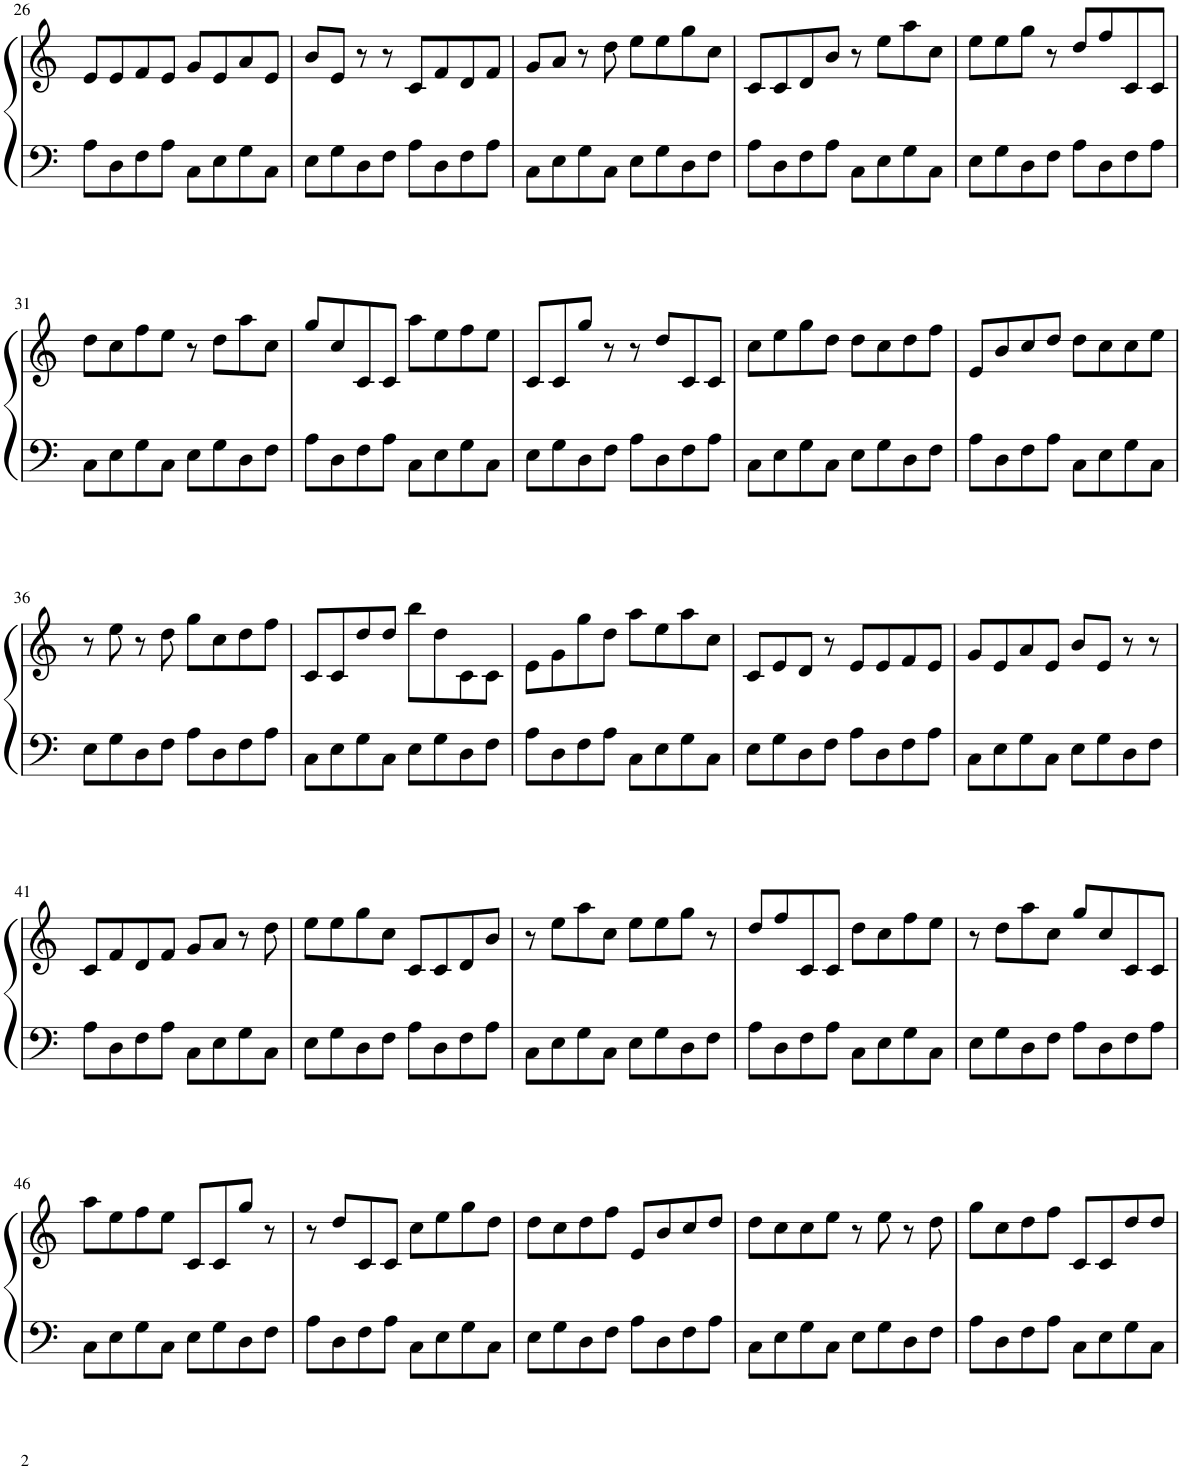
**kern	**kern
*part1	*part1
*staff2	*staff1
*I"Piano	*
*I'Pno.	*
!!LO:PB:g=z
*clefF4	*clefG2
*k[]	*k[]
*M4/4	*M4/4
=26	=26
8A\L	8e/L
8D\	8e/
8F\	8f/
8A\J	8e/J
8C\L	8g/L
8E\	8e/
8G\	8a/
8C\J	8e/J
=27	=27
8E\L	8b/L
8G\	8e/J
8D\	8r
8F\J	8r
8A\L	8c/L
8D\	8f/
8F\	8d/
8A\J	8f/J
=28	=28
8C\L	8g/L
8E\	8a/J
8G\	8r
8C\J	8dd\
8E\L	8ee\L
8G\	8ee\
8D\	8gg\
8F\J	8cc\J
=29	=29
8A\L	8c/L
8D\	8c/
8F\	8d/
8A\J	8b/J
8C\L	8r
8E\	8ee\L
8G\	8aa\
8C\J	8cc\J
=30	=30
8E\L	8ee\L
8G\	8ee\
8D\	8gg\J
8F\J	8r
8A\L	8dd/L
8D\	8ff/
8F\	8c/
8A\J	8c/J
!!LO:LB:g=z
=31	=31
8C\L	8dd\L
8E\	8cc\
8G\	8ff\
8C\J	8ee\J
8E\L	8r
8G\	8dd\L
8D\	8aa\
8F\J	8cc\J
=32	=32
8A\L	8gg/L
8D\	8cc/
8F\	8c/
8A\J	8c/J
8C\L	8aa\L
8E\	8ee\
8G\	8ff\
8C\J	8ee\J
=33	=33
8E\L	8c/L
8G\	8c/
8D\	8gg/J
8F\J	8r
8A\L	8r
8D\	8dd/L
8F\	8c/
8A\J	8c/J
=34	=34
8C\L	8cc\L
8E\	8ee\
8G\	8gg\
8C\J	8dd\J
8E\L	8dd\L
8G\	8cc\
8D\	8dd\
8F\J	8ff\J
=35	=35
8A\L	8e/L
8D\	8b/
8F\	8cc/
8A\J	8dd/J
8C\L	8dd\L
8E\	8cc\
8G\	8cc\
8C\J	8ee\J
!!LO:LB:g=z
=36	=36
8E\L	8r
8G\	8ee\
8D\	8r
8F\J	8dd\
8A\L	8gg\L
8D\	8cc\
8F\	8dd\
8A\J	8ff\J
=37	=37
8C\L	8c/L
8E\	8c/
8G\	8dd/
8C\J	8dd/J
8E\L	8bb\L
8G\	8dd\
8D\	8c\
8F\J	8c\J
=38	=38
8A\L	8e\L
8D\	8g\
8F\	8gg\
8A\J	8dd\J
8C\L	8aa\L
8E\	8ee\
8G\	8aa\
8C\J	8cc\J
=39	=39
8E\L	8c/L
8G\	8e/
8D\	8d/J
8F\J	8r
8A\L	8e/L
8D\	8e/
8F\	8f/
8A\J	8e/J
=40	=40
8C\L	8g/L
8E\	8e/
8G\	8a/
8C\J	8e/J
8E\L	8b/L
8G\	8e/J
8D\	8r
8F\J	8r
!!LO:LB:g=z
=41	=41
8A\L	8c/L
8D\	8f/
8F\	8d/
8A\J	8f/J
8C\L	8g/L
8E\	8a/J
8G\	8r
8C\J	8dd\
=42	=42
8E\L	8ee\L
8G\	8ee\
8D\	8gg\
8F\J	8cc\J
8A\L	8c/L
8D\	8c/
8F\	8d/
8A\J	8b/J
=43	=43
8C\L	8r
8E\	8ee\L
8G\	8aa\
8C\J	8cc\J
8E\L	8ee\L
8G\	8ee\
8D\	8gg\J
8F\J	8r
=44	=44
8A\L	8dd/L
8D\	8ff/
8F\	8c/
8A\J	8c/J
8C\L	8dd\L
8E\	8cc\
8G\	8ff\
8C\J	8ee\J
=45	=45
8E\L	8r
8G\	8dd\L
8D\	8aa\
8F\J	8cc\J
8A\L	8gg/L
8D\	8cc/
8F\	8c/
8A\J	8c/J
!!LO:LB:g=z
=46	=46
8C\L	8aa\L
8E\	8ee\
8G\	8ff\
8C\J	8ee\J
8E\L	8c/L
8G\	8c/
8D\	8gg/J
8F\J	8r
=47	=47
8A\L	8r
8D\	8dd/L
8F\	8c/
8A\J	8c/J
8C\L	8cc\L
8E\	8ee\
8G\	8gg\
8C\J	8dd\J
=48	=48
8E\L	8dd\L
8G\	8cc\
8D\	8dd\
8F\J	8ff\J
8A\L	8e/L
8D\	8b/
8F\	8cc/
8A\J	8dd/J
=49	=49
8C\L	8dd\L
8E\	8cc\
8G\	8cc\
8C\J	8ee\J
8E\L	8r
8G\	8ee\
8D\	8r
8F\J	8dd\
=50	=50
8A\L	8gg\L
8D\	8cc\
8F\	8dd\
8A\J	8ff\J
8C\L	8c/L
8E\	8c/
8G\	8dd/
8C\J	8dd/J
=	=
*-	*-
